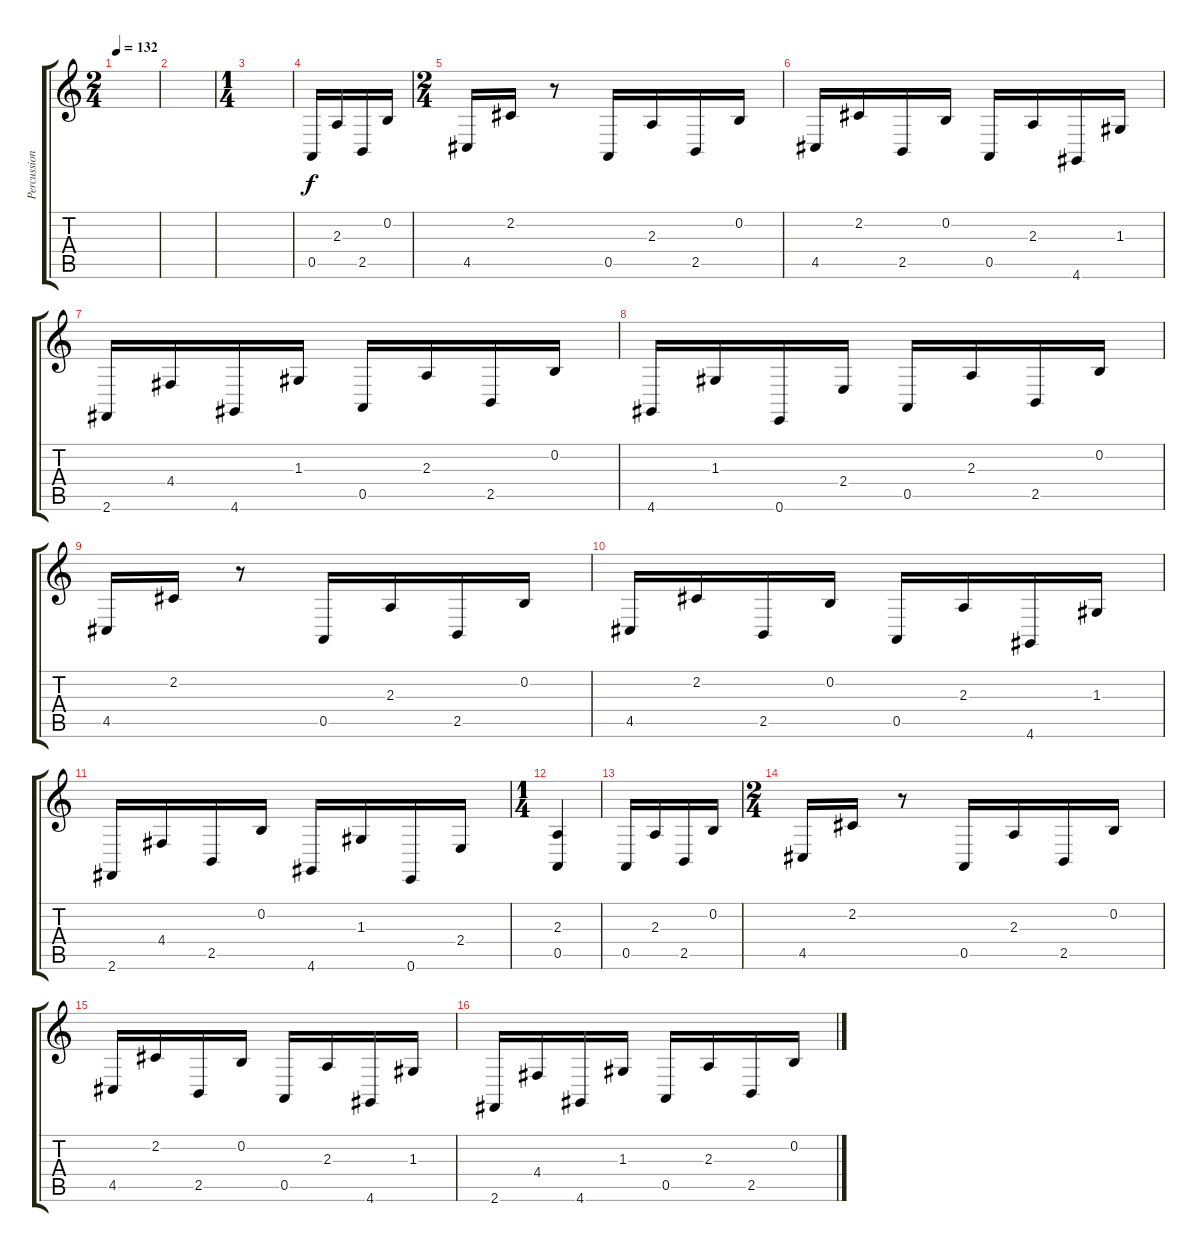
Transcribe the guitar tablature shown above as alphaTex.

\track ("Percussion2" "Percussion") {instrument melodictom}
\staff {score tabs}
\tuning (E4 B3 G3 D3 A2 E2) {hide}
\ts (2 4)
\tempo 132
\clef g2
\ks c
|
|
\ts (1 4)
|
0.5.16 2.3.16 2.5.16 0.2.16 |
\ts (2 4)
4.5.16 2.2.16 r.8 0.5.16 2.3.16 2.5.16 0.2.16 |
4.5.16 2.2.16 2.5.16 0.2.16 0.5.16 2.3.16 4.6.16 1.3.16 |
2.6.16 4.4.16 4.6.16 1.3.16 0.5.16 2.3.16 2.5.16 0.2.16 |
4.6.16 1.3.16 0.6.16 2.4.16 0.5.16 2.3.16 2.5.16 0.2.16 |
4.5.16 2.2.16 r.8 0.5.16 2.3.16 2.5.16 0.2.16 |
4.5.16 2.2.16 2.5.16 0.2.16 0.5.16 2.3.16 4.6.16 1.3.16 |
2.6.16 4.4.16 2.5.16 0.2.16 4.6.16 1.3.16 0.6.16 2.4.16 |
\ts (1 4)
(2.3 0.5).4 |
0.5.16 2.3.16 2.5.16 0.2.16 |
\ts (2 4)
4.5.16 2.2.16 r.8 0.5.16 2.3.16 2.5.16 0.2.16 |
4.5.16 2.2.16 2.5.16 0.2.16 0.5.16 2.3.16 4.6.16 1.3.16 |
2.6.16 4.4.16 4.6.16 1.3.16 0.5.16 2.3.16 2.5.16 0.2.16
